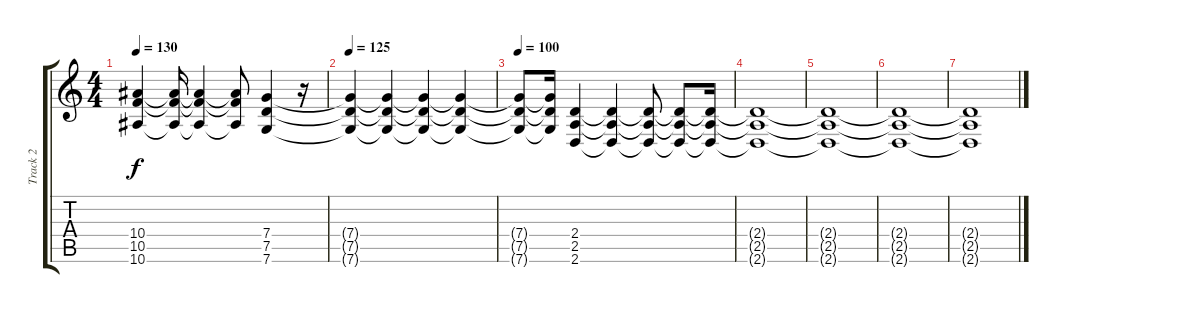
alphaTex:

\track ("Track 2" "Track 2") {instrument distortionguitar}
\staff {score tabs}
\tuning (D4 A3 F3 C3 G2 C2) {hide}
\ts (4 4)
\tempo 130
\clef g2
\ks c
(10.4{t} 10.5{t} 10.6{t}).4{dy f} (10.4{t} 10.5{t} 10.6{t}).16 (10.4{t} 10.5{t} 10.6{t}).4 (10.4{t} 10.5{t} 10.6{t}).8 (7.4 7.5 7.6).4 r.16 |
\tempo 125
(7.4{t} 7.5{t} 7.6{t}).4 (7.4{t} 7.5{t} 7.6{t}).4 (7.4{t} 7.5{t} 7.6{t}).4 (7.4{t} 7.5{t} 7.6{t}).4 |
\tempo 100
(7.4{t} 7.5{t} 7.6{t}).8 (7.4{t} 7.5{t} 7.6{t}).16 (2.4 2.5 2.6).4 (2.4{t} 2.5{t} 2.6{t}).4 (2.4{t} 2.5{t} 2.6{t}).8 (2.4{t} 2.5{t} 2.6{t}).8 (2.4{t} 2.5{t} 2.6{t}).16 |
(2.4{t} 2.5{t} 2.6{t}).1 |
(2.4{t} 2.5{t} 2.6{t}).1 |
(2.4{t} 2.5{t} 2.6{t}).1 |
(2.4{t} 2.5{t} 2.6{t}).1
